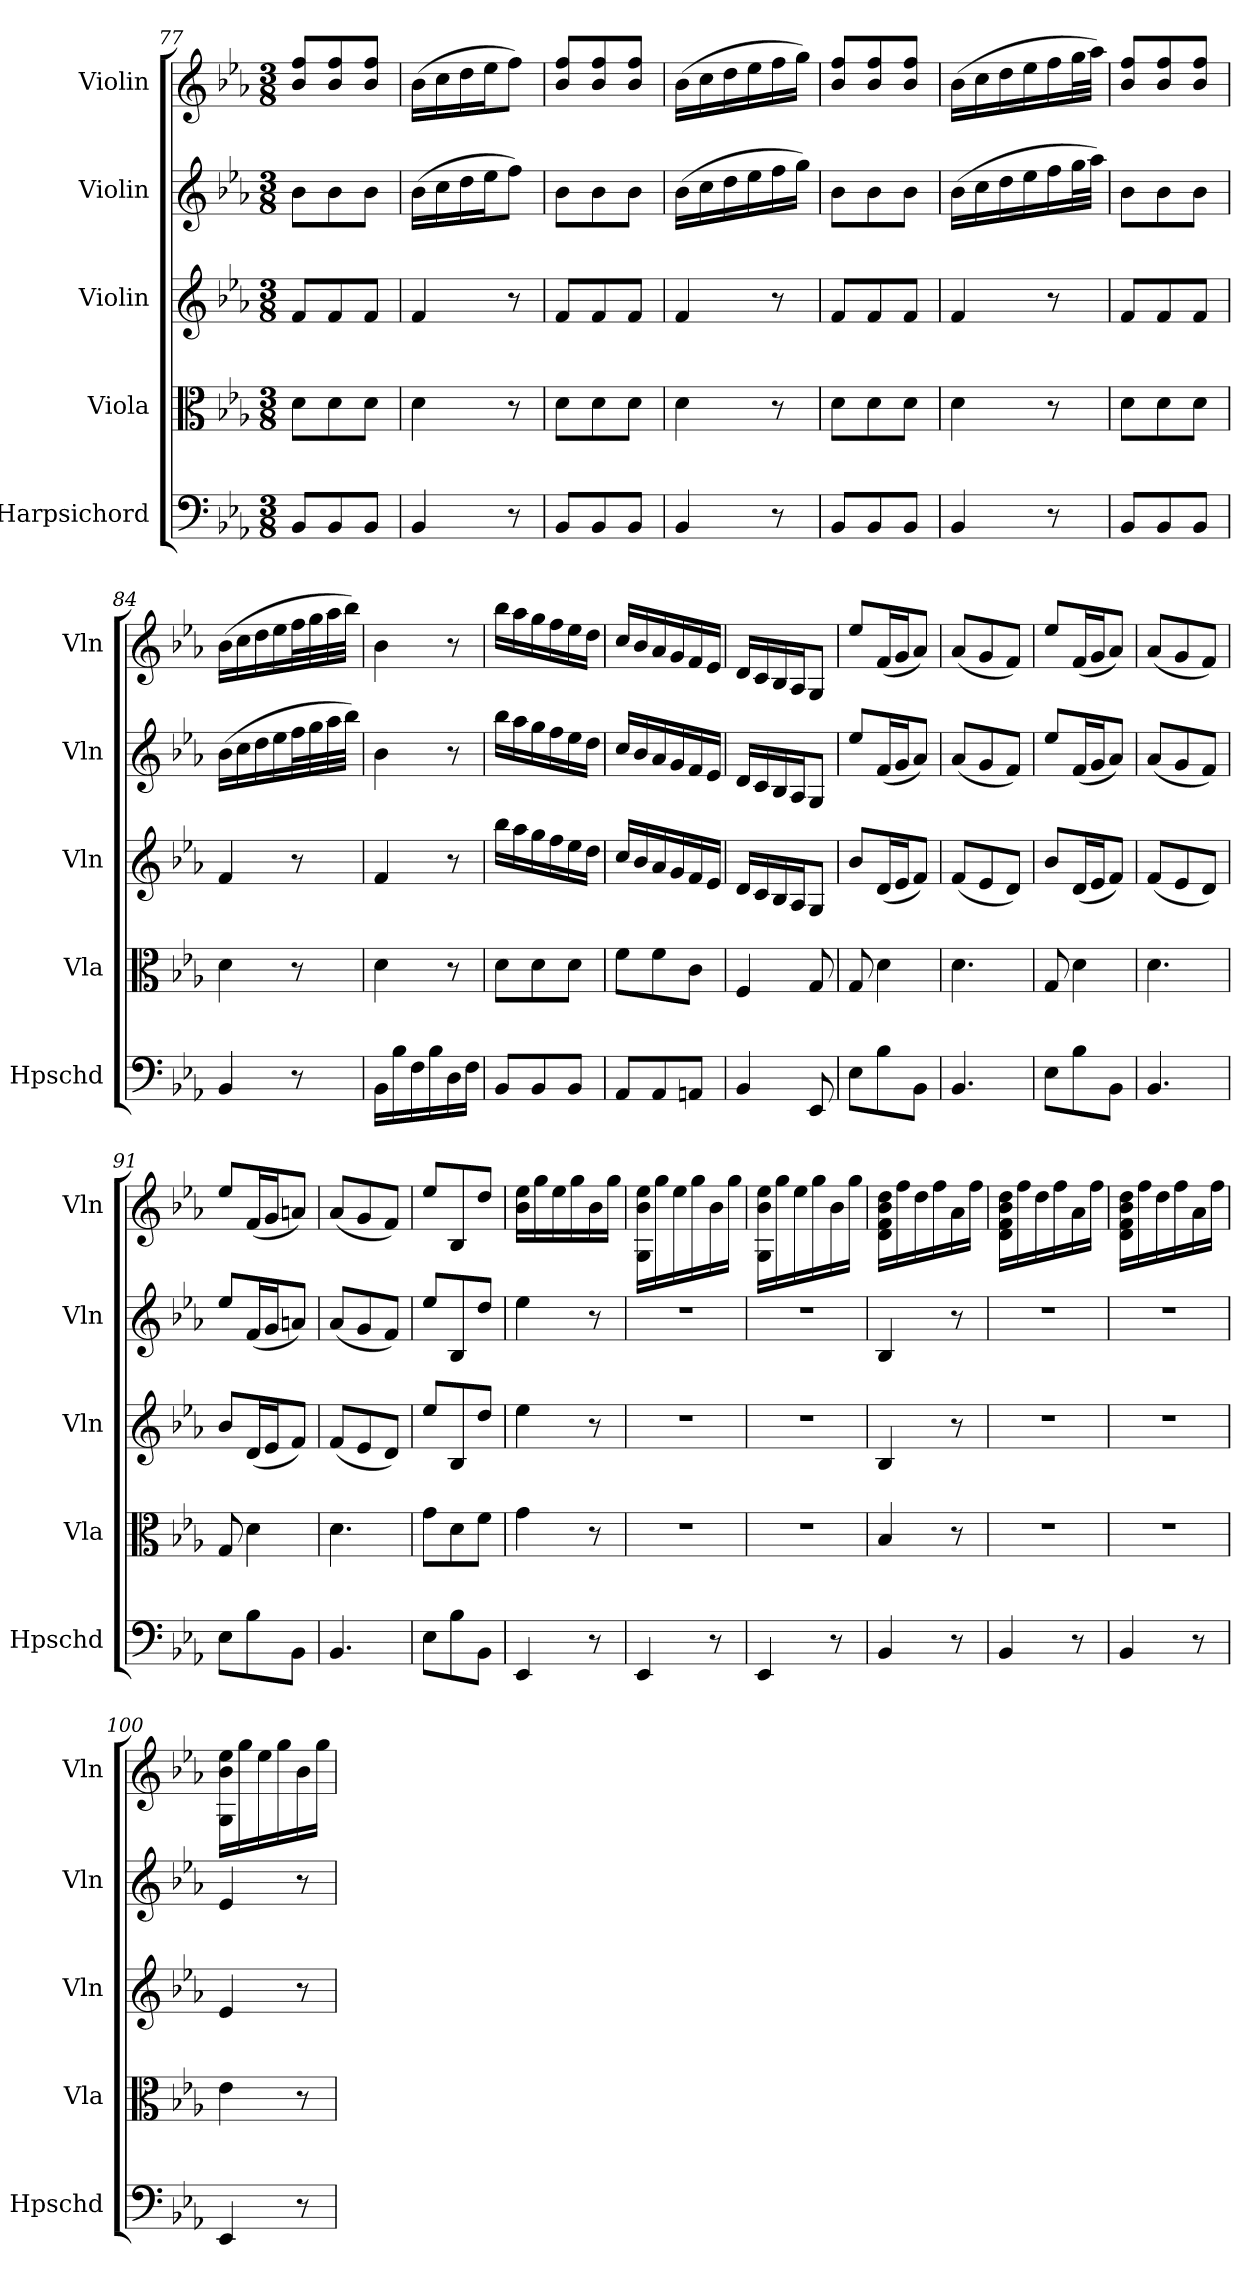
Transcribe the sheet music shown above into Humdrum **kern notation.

**kern	**kern	**kern	**kern	**kern
*part5	*part4	*part3	*part2	*part1
*staff5	*staff4	*staff3	*staff2	*staff1
*I"Harpsichord	*I"Viola	*I"Violin	*I"Violin	*I"Violin
*I'Hpschd	*I'Vla	*I'Vln	*I'Vln	*I'Vln
*clefF4	*clefC3	*clefG2	*clefG2	*clefG2
*k[b-e-a-]	*k[b-e-a-]	*k[b-e-a-]	*k[b-e-a-]	*k[b-e-a-]
*E-:	*E-:	*E-:	*E-:	*E-:
*M3/8	*M3/8	*M3/8	*M3/8	*M3/8
=77	=77	=77	=77	=77
8BB-/L	8d\L	8f/L	8b-\L	8b-/ 8ff/L
8BB-/	8d\	8f/	8b-\	8b-/ 8ff/
8BB-/J	8d\J	8f/J	8b-\J	8b-/ 8ff/J
=78	=78	=78	=78	=78
4BB-/	4d\	4f/	(16b-\LL	(16b-\LL
.	.	.	16cc\	16cc\
.	.	.	16dd\	16dd\
.	.	.	16ee-\J	16ee-\J
8r	8r	8r	8ff\J)	8ff\J)
=79	=79	=79	=79	=79
8BB-/L	8d\L	8f/L	8b-\L	8b-/ 8ff/L
8BB-/	8d\	8f/	8b-\	8b-/ 8ff/
8BB-/J	8d\J	8f/J	8b-\J	8b-/ 8ff/J
=80	=80	=80	=80	=80
4BB-/	4d\	4f/	(16b-\LL	(16b-\LL
.	.	.	16cc\	16cc\
.	.	.	16dd\	16dd\
.	.	.	16ee-\	16ee-\
8r	8r	8r	16ff\	16ff\
.	.	.	16gg\JJ)	16gg\JJ)
=81	=81	=81	=81	=81
8BB-/L	8d\L	8f/L	8b-\L	8b-/ 8ff/L
8BB-/	8d\	8f/	8b-\	8b-/ 8ff/
8BB-/J	8d\J	8f/J	8b-\J	8b-/ 8ff/J
=82	=82	=82	=82	=82
4BB-/	4d\	4f/	(16b-\LL	(16b-\LL
.	.	.	16cc\	16cc\
.	.	.	16dd\	16dd\
.	.	.	16ee-\	16ee-\
8r	8r	8r	16ff\	16ff\
.	.	.	32gg\L	32gg\L
.	.	.	32aa-\JJJ)	32aa-\JJJ)
=83	=83	=83	=83	=83
8BB-/L	8d\L	8f/L	8b-\L	8b-/ 8ff/L
8BB-/	8d\	8f/	8b-\	8b-/ 8ff/
8BB-/J	8d\J	8f/J	8b-\J	8b-/ 8ff/J
=84	=84	=84	=84	=84
4BB-/	4d\	4f/	(16b-\LL	(16b-\LL
.	.	.	16cc\	16cc\
.	.	.	16dd\	16dd\
.	.	.	16ee-\	16ee-\
8r	8r	8r	32ff\L	32ff\L
.	.	.	32gg\	32gg\
.	.	.	32aa-\	32aa-\
.	.	.	32bb-\JJJ)	32bb-\JJJ)
=85	=85	=85	=85	=85
16BB-\LL	4d\	4f/	4b-\	4b-\
16B-\	.	.	.	.
16F\	.	.	.	.
16B-\	.	.	.	.
16D\	8r	8r	8r	8r
16F\JJ	.	.	.	.
=86	=86	=86	=86	=86
8BB-/L	8d\L	16bb-\LL	16bb-\LL	16bb-\LL
.	.	16aa-\	16aa-\	16aa-\
8BB-/	8d\	16gg\	16gg\	16gg\
.	.	16ff\	16ff\	16ff\
8BB-/J	8d\J	16ee-\	16ee-\	16ee-\
.	.	16dd\JJ	16dd\JJ	16dd\JJ
=87	=87	=87	=87	=87
8AA-/L	8f\L	16cc/LL	16cc/LL	16cc/LL
.	.	16b-/	16b-/	16b-/
8AA-/	8f\	16a-/	16a-/	16a-/
.	.	16g/	16g/	16g/
8AAn/J	8c\J	16f/	16f/	16f/
.	.	16e-/JJ	16e-/JJ	16e-/JJ
=88	=88	=88	=88	=88
4BB-/	4F/	16d/LL	16d/LL	16d/LL
.	.	16c/	16c/	16c/
.	.	16B-/	16B-/	16B-/
.	.	16A-/J	16A-/J	16A-/J
8EE-/	8G/	8G/J	8G/J	8G/J
=89	=89	=89	=89	=89
8E-\L	8G/	8b-/L	8ee-/L	8ee-/L
8B-\	4d\	(16d/L	(16f/L	(16f/L
.	.	16e-/J	16g/J	16g/J
8BB-\J	.	8f/J)	8a-/J)	8a-/J)
=90	=90	=90	=90	=90
4.BB-/	4.d\	(8f/L	(8a-/L	(8a-/L
.	.	8e-/	8g/	8g/
.	.	8d/J)	8f/J)	8f/J)
=91	=91	=91	=91	=91
8E-\L	8G/	8b-/L	8ee-/L	8ee-/L
8B-\	4d\	(16d/L	(16f/L	(16f/L
.	.	16e-/J	16g/J	16g/J
8BB-\J	.	8f/J)	8a-/J)	8a-/J)
=92	=92	=92	=92	=92
4.BB-/	4.d\	(8f/L	(8a-/L	(8a-/L
.	.	8e-/	8g/	8g/
.	.	8d/J)	8f/J)	8f/J)
=91	=91	=91	=91	=91
8E-\L	8G/	8b-/L	8ee-/L	8ee-/L
8B-\	4d\	(16d/L	(16f/L	(16f/L
.	.	16e-/J	16g/J	16g/J
8BB-\J	.	8f/J)	8an/J)	8an/J)
=92	=92	=92	=92	=92
4.BB-/	4.d\	(8f/L	(8a-/L	(8a-/L
.	.	8e-/	8g/	8g/
.	.	8d/J)	8f/J)	8f/J)
=93	=93	=93	=93	=93
8E-\L	8g\L	8ee-/L	8ee-/L	8ee-/L
8B-\	8d\	8B-/	8B-/	8B-/
8BB-\J	8f\J	8dd/J	8dd/J	8dd/J
=94	=94	=94	=94	=94
4EE-/	4g\	4ee-\	4ee-\	16b-\ 16ee-\LL
.	.	.	.	16gg\
.	.	.	.	16ee-\
.	.	.	.	16gg\
8r	8r	8r	8r	16b-\
.	.	.	.	16gg\JJ
=95	=95	=95	=95	=95
4EE-/	4.r	4.r	4.r	16G/ 16b-/ 16ee-/LL
.	.	.	.	16gg\
.	.	.	.	16ee-\
.	.	.	.	16gg\
8r	.	.	.	16b-\
.	.	.	.	16gg\JJ
=96	=96	=96	=96	=96
4EE-/	4.r	4.r	4.r	16G/ 16b-/ 16ee-/LL
.	.	.	.	16gg\
.	.	.	.	16ee-\
.	.	.	.	16gg\
8r	.	.	.	16b-\
.	.	.	.	16gg\JJ
=97	=97	=97	=97	=97
4BB-/	4B-/	4B-/	4B-/	16d/ 16f/ 16b-/ 16dd/LL
.	.	.	.	16ff\
.	.	.	.	16dd\
.	.	.	.	16ff\
8r	8r	8r	8r	16a-\
.	.	.	.	16ff\JJ
=98	=98	=98	=98	=98
4BB-/	4.r	4.r	4.r	16d/ 16f/ 16b-/ 16dd/LL
.	.	.	.	16ff\
.	.	.	.	16dd\
.	.	.	.	16ff\
8r	.	.	.	16a-\
.	.	.	.	16ff\JJ
=99	=99	=99	=99	=99
4BB-/	4.r	4.r	4.r	16d/ 16f/ 16b-/ 16dd/LL
.	.	.	.	16ff\
.	.	.	.	16dd\
.	.	.	.	16ff\
8r	.	.	.	16a-\
.	.	.	.	16ff\JJ
=100	=100	=100	=100	=100
4EE-/	4e-\	4e-/	4e-/	16G/ 16b-/ 16ee-/LL
.	.	.	.	16gg\
.	.	.	.	16ee-\
.	.	.	.	16gg\
8r	8r	8r	8r	16b-\
.	.	.	.	16gg\JJ
=	=	=	=	=
*-	*-	*-	*-	*-
